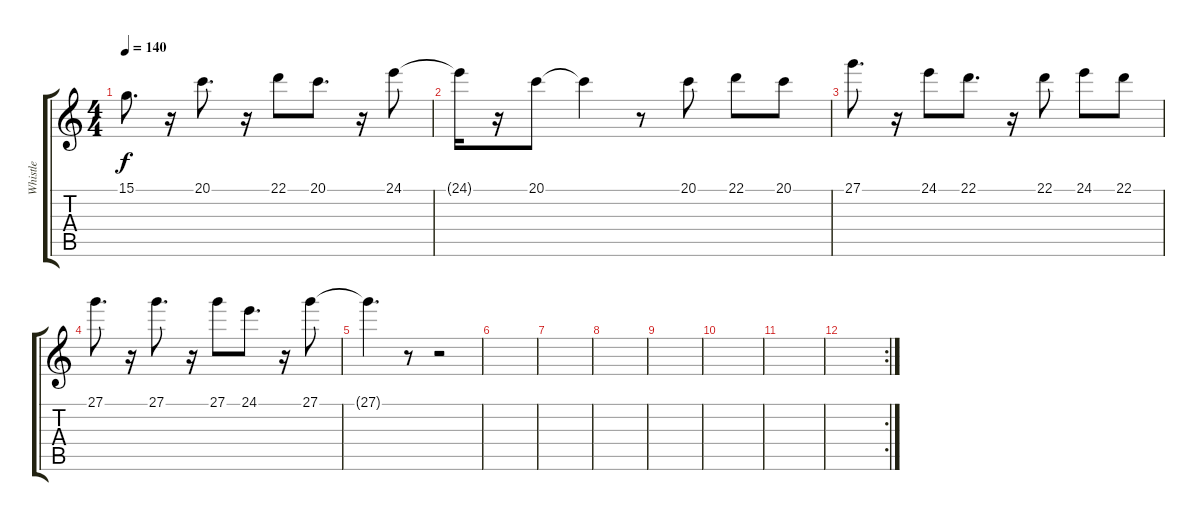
\track ("Whistle" "Whistle") {instrument pad1newage}
\staff {score tabs}
\tuning (E4 B3 G3 D3 A2 E2) {hide}
\ts (4 4)
\tempo 140
\clef g2
\ks c
15.1.8{d dy f} r.16 20.1.8{d} r.16 22.1.8 20.1.8{d} r.16 24.1.8 |
24.1{t}.16 r.16 20.1.8 20.1{t}.4 r.8 20.1.8 22.1.8 20.1.8 |
27.1.8{d} r.16 24.1.8 22.1.8{d} r.16 22.1.8 24.1.8 22.1.8 |
27.1.8{d} r.16 27.1.8{d} r.16 27.1.8 24.1.8{d} r.16 27.1.8 |
27.1{t}.4{d} r.8 r.2 |
|
|
|
|
|
|
\rc 2
